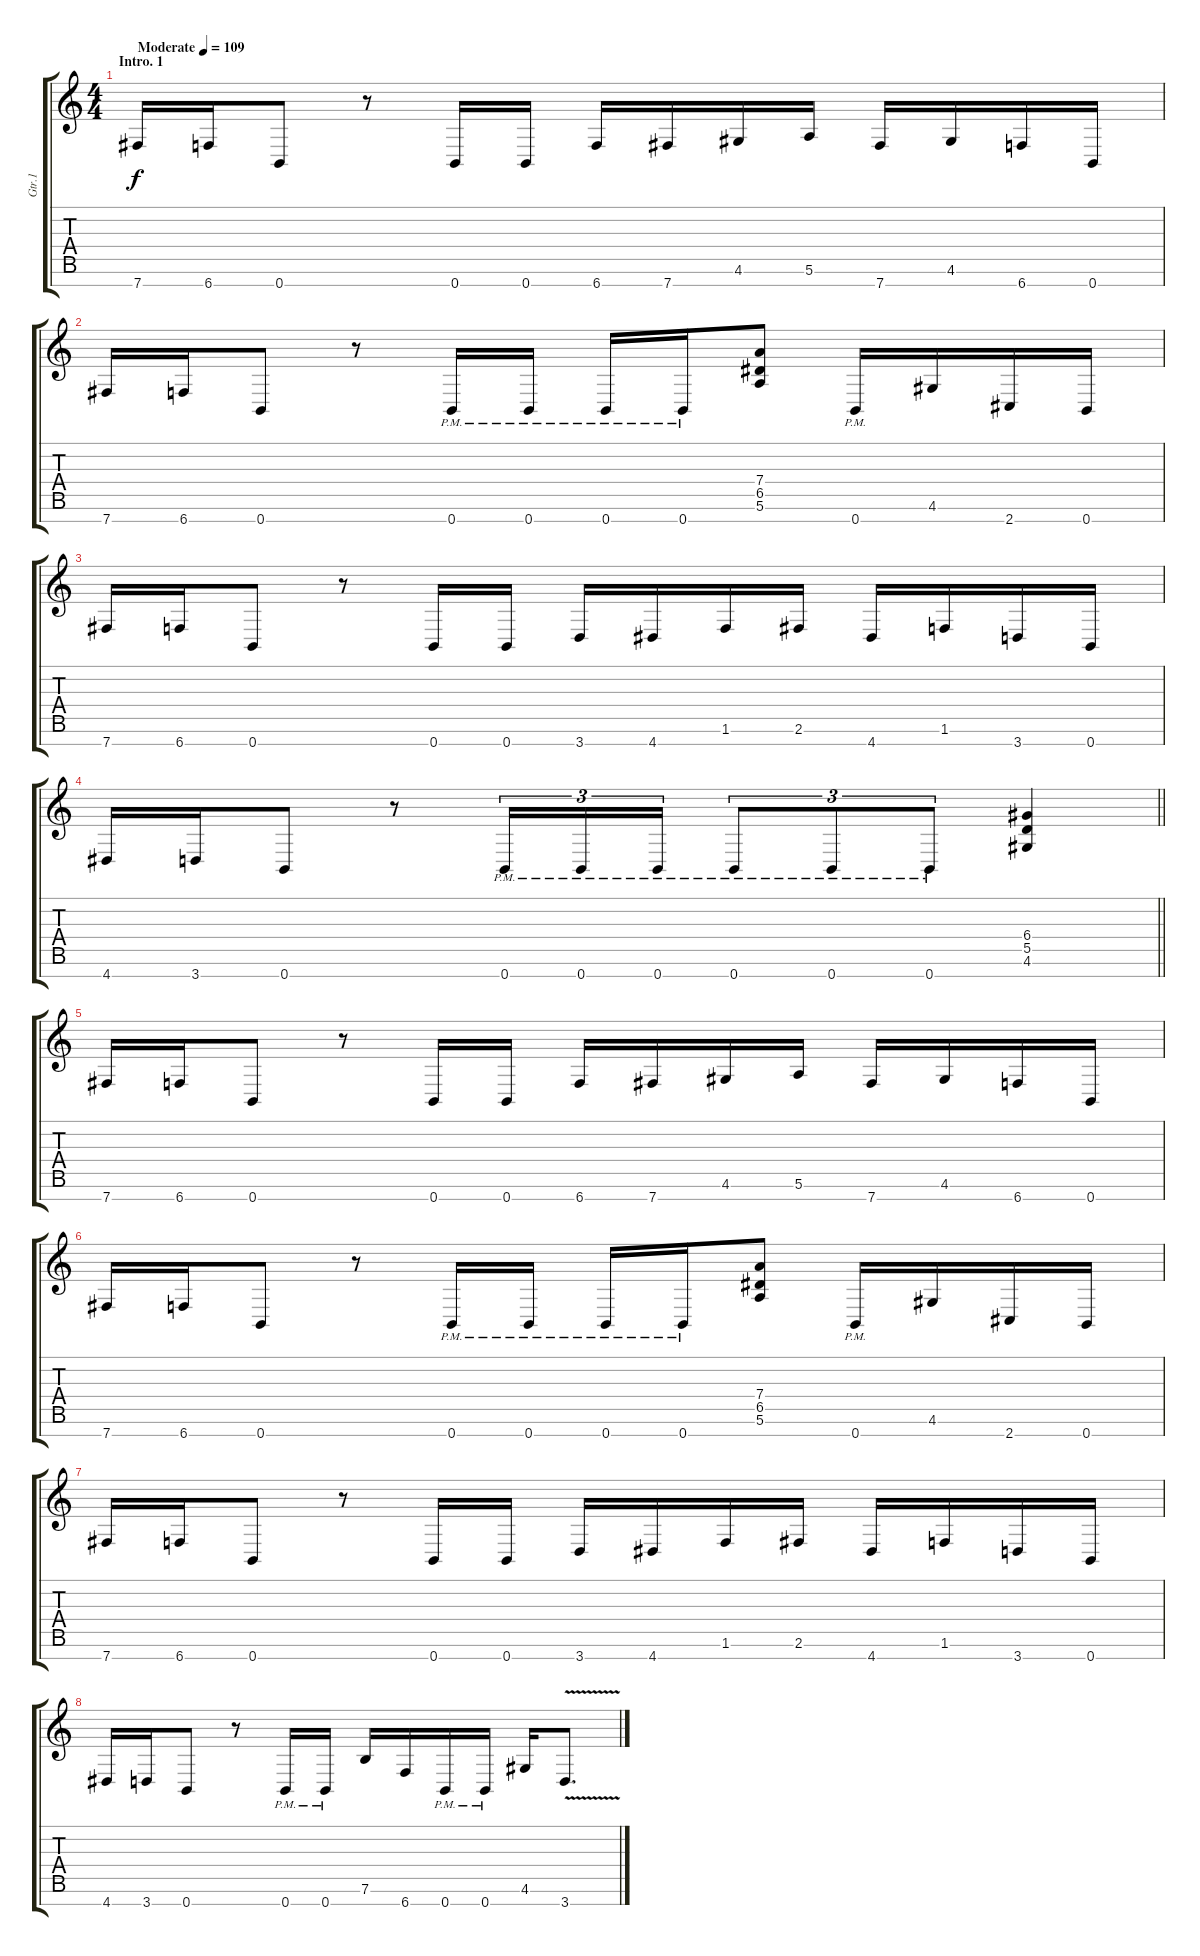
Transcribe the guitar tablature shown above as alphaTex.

\track ("Gtr.1" "Gtr.1") {instrument distortionguitar}
\staff {score tabs}
\tuning (E4 B3 G3 D3 A2 E2 B1) {hide}
\ts (4 4)
\section ("" "Intro. 1")
\tempo (109 "Moderate")
\clef g2
\ks c
7.7.16{dy f instrument distortionguitar} 6.7.16 0.7.8 r.8 0.7.16 0.7.16 6.7.16 7.7.16 4.6.16 5.6.16 7.7.16 4.6.16 6.7.16 0.7.16 |
7.7.16 6.7.16 0.7.8 r.8 0.7{pm}.16 0.7{pm}.16 0.7{pm}.16 0.7{pm}.16 (7.4 6.5 5.6).8 0.7{pm}.16 4.6.16 2.7.16 0.7.16 |
7.7.16 6.7.16 0.7.8 r.8 0.7.16 0.7.16 3.7.16 4.7.16 1.6.16 2.6.16 4.7.16 1.6.16 3.7.16 0.7.16 |
\barLineRight lightlight
4.7.16 3.7.16 0.7.8 r.8 0.7{pm}.16{tu (3 2)} 0.7{pm}.16{tu (3 2)} 0.7{pm}.16{tu (3 2)} 0.7{pm}.8{tu (3 2)} 0.7{pm}.8{tu (3 2)} 0.7{pm}.8{tu (3 2)} (6.4 5.5 4.6).4 |
7.7.16 6.7.16 0.7.8 r.8 0.7.16 0.7.16 6.7.16 7.7.16 4.6.16 5.6.16 7.7.16 4.6.16 6.7.16 0.7.16 |
7.7.16 6.7.16 0.7.8 r.8 0.7{pm}.16 0.7{pm}.16 0.7{pm}.16 0.7{pm}.16 (7.4 6.5 5.6).8 0.7{pm}.16 4.6.16 2.7.16 0.7.16 |
7.7.16 6.7.16 0.7.8 r.8 0.7.16 0.7.16 3.7.16 4.7.16 1.6.16 2.6.16 4.7.16 1.6.16 3.7.16 0.7.16 |
4.7.16 3.7.16 0.7.8 r.8 0.7{pm}.16 0.7{pm}.16 7.6.16 6.7.16 0.7{pm}.16 0.7{pm}.16 4.6.16 3.7{v}.8{d}
